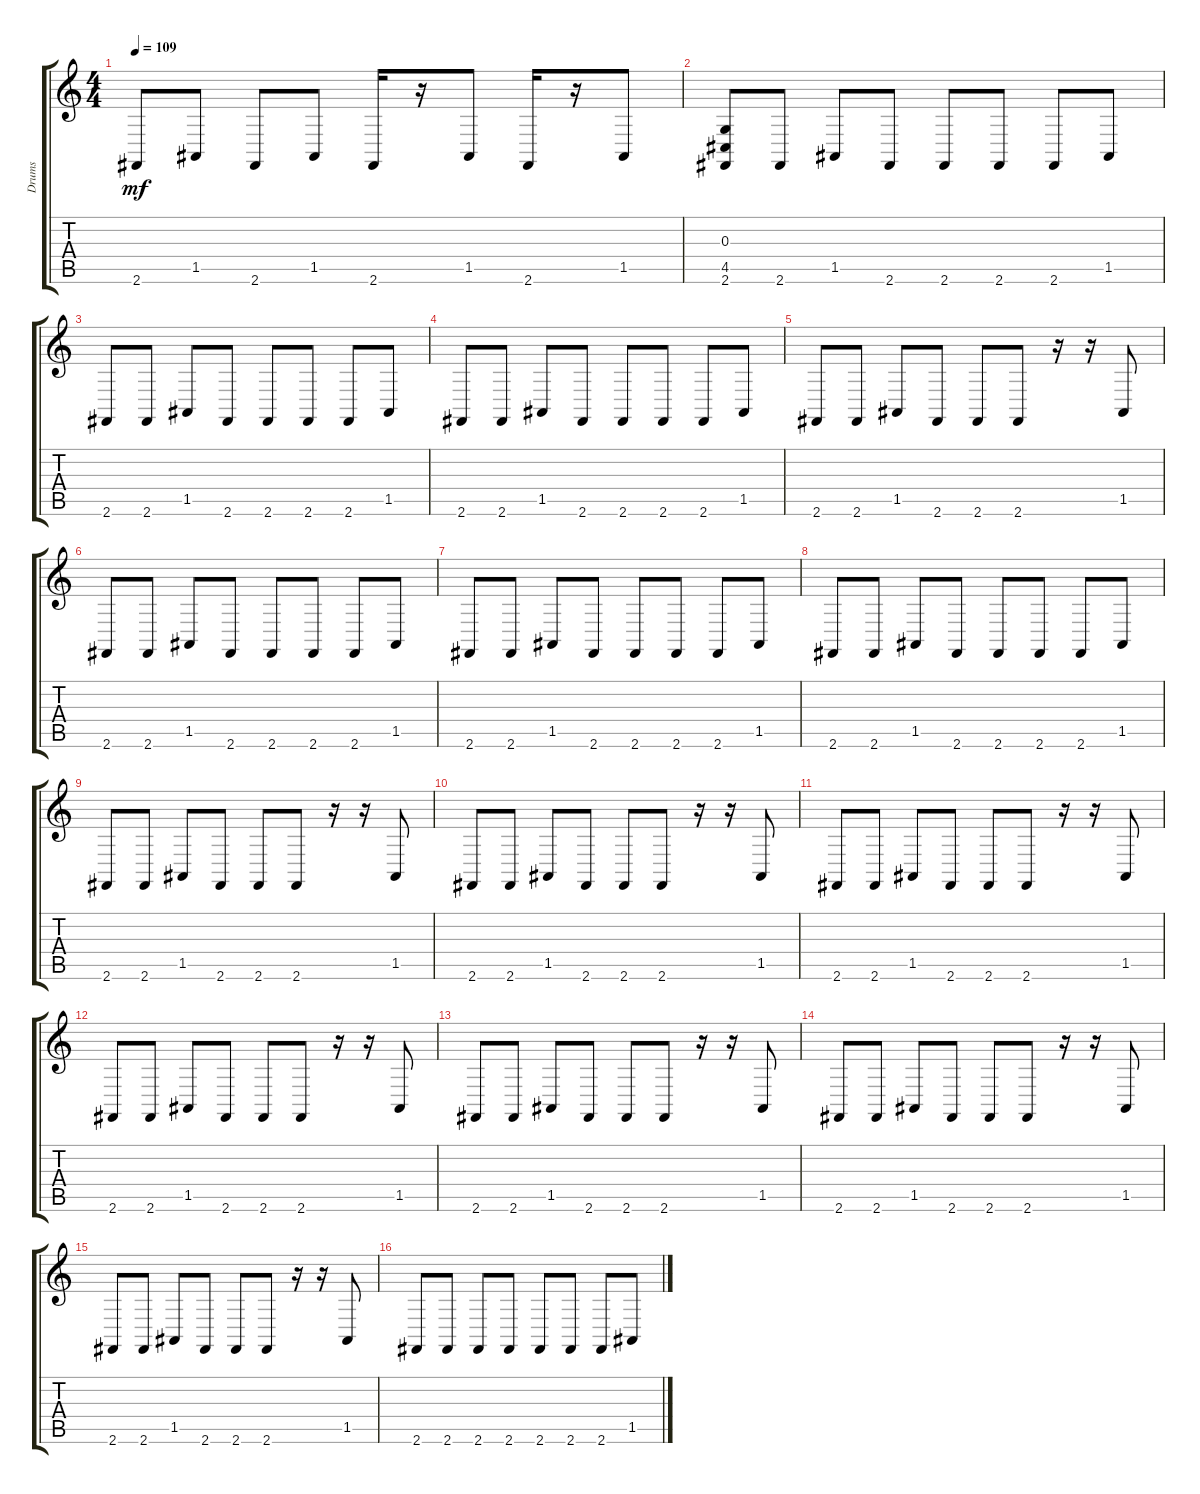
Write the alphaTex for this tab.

\track ("Drums" "Drums") {instrument melodictom}
\staff {score tabs}
\tuning (E4 B3 G3 D3 A2 E2) {hide}
\ts (4 4)
\tempo 109
\clef g2
\ks c
2.6.8{dy mf} 1.5.8 2.6.8 1.5.8 2.6.16 r.16 1.5.8 2.6.16 r.16 1.5.8 |
(0.3 4.5 2.6).8 2.6.8 1.5.8 2.6.8 2.6.8 2.6.8 2.6.8 1.5.8 |
2.6.8 2.6.8 1.5.8 2.6.8 2.6.8 2.6.8 2.6.8 1.5.8 |
2.6.8 2.6.8 1.5.8 2.6.8 2.6.8 2.6.8 2.6.8 1.5.8 |
2.6.8 2.6.8 1.5.8 2.6.8 2.6.8 2.6.8 r.16 r.16 1.5.8 |
2.6.8 2.6.8 1.5.8 2.6.8 2.6.8 2.6.8 2.6.8 1.5.8 |
2.6.8 2.6.8 1.5.8 2.6.8 2.6.8 2.6.8 2.6.8 1.5.8 |
2.6.8 2.6.8 1.5.8 2.6.8 2.6.8 2.6.8 2.6.8 1.5.8 |
2.6.8 2.6.8 1.5.8 2.6.8 2.6.8 2.6.8 r.16 r.16 1.5.8 |
2.6.8 2.6.8 1.5.8 2.6.8 2.6.8 2.6.8 r.16 r.16 1.5.8 |
2.6.8 2.6.8 1.5.8 2.6.8 2.6.8 2.6.8 r.16 r.16 1.5.8 |
2.6.8 2.6.8 1.5.8 2.6.8 2.6.8 2.6.8 r.16 r.16 1.5.8 |
2.6.8 2.6.8 1.5.8 2.6.8 2.6.8 2.6.8 r.16 r.16 1.5.8 |
2.6.8 2.6.8 1.5.8 2.6.8 2.6.8 2.6.8 r.16 r.16 1.5.8 |
2.6.8 2.6.8 1.5.8 2.6.8 2.6.8 2.6.8 r.16 r.16 1.5.8 |
2.6.8 2.6.8 2.6.8 2.6.8 2.6.8 2.6.8 2.6.8 1.5.8
